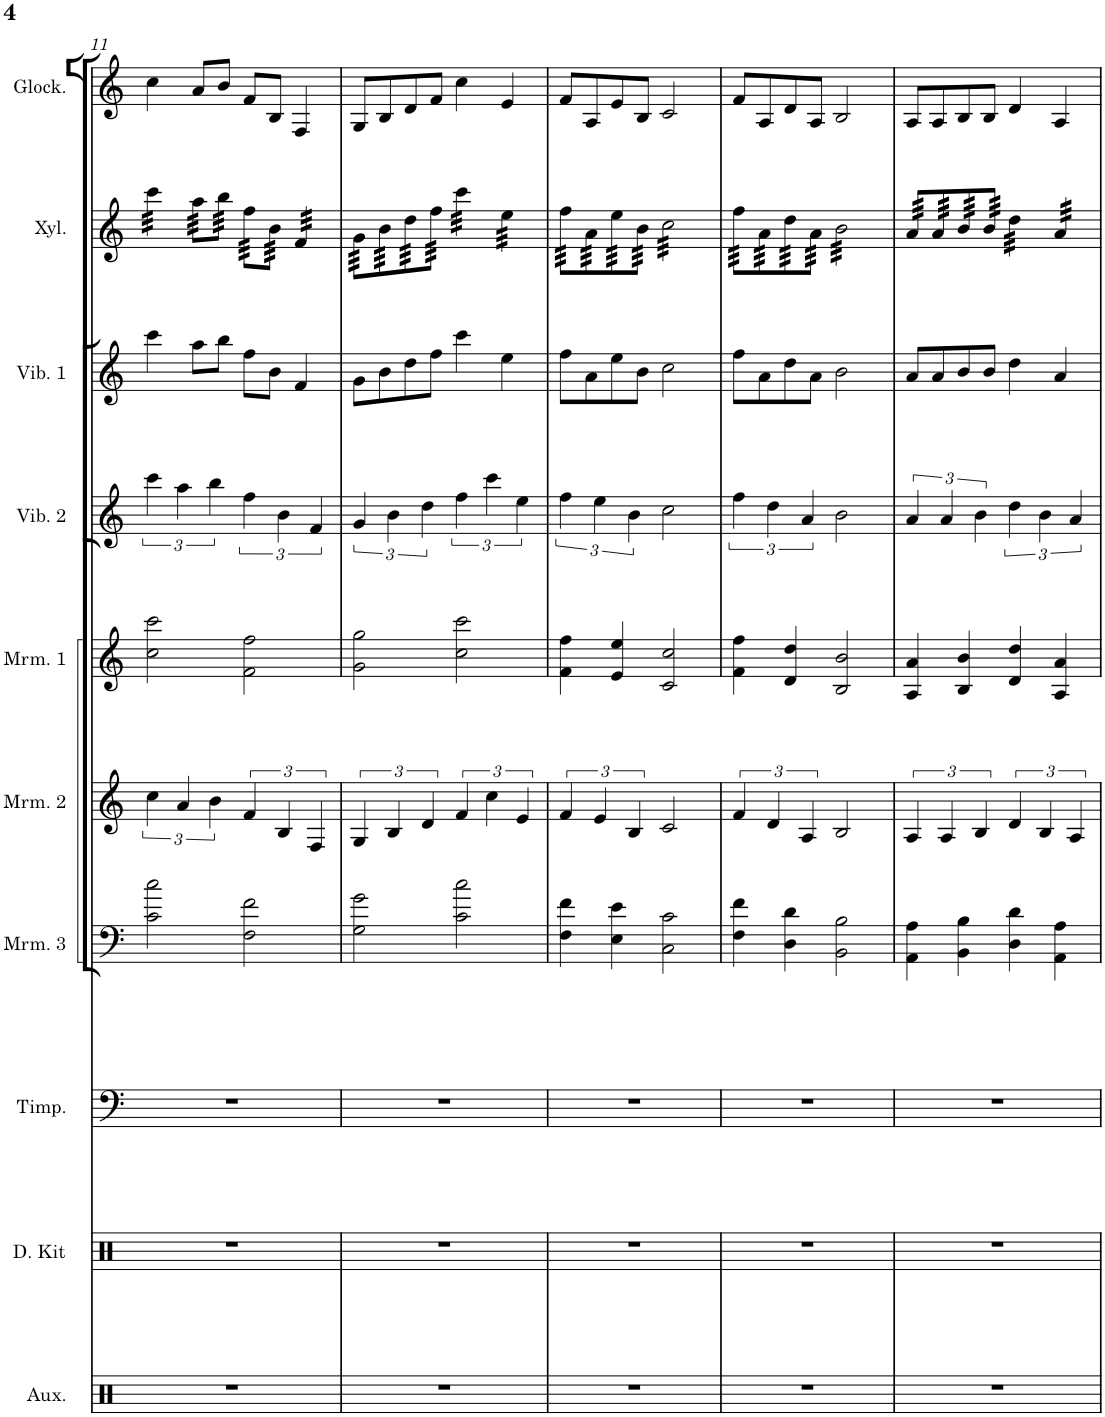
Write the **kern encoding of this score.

**kern	**kern	**kern	**kern	**kern	**kern	**kern	**kern	**kern	**kern
*part10	*part9	*part8	*part7	*part6	*part5	*part4	*part3	*part2	*part1
*staff10	*staff9	*staff8	*staff7	*staff6	*staff5	*staff4	*staff3	*staff2	*staff1
*I"Aux. Perc.	*I"Drum Kit	*I"Timpani	*I"Marimba 3	*I"Marimba 2	*I"Marimba 1	*I"Vibraphone 2	*I"Vibraphone 1	*I"Xylophone	*I"Glockenspiel
*I'Aux.	*I'D. Kit	*I'Timp.	*I'Mrm. 3	*I'Mrm. 2	*I'Mrm. 1	*I'Vib. 2	*I'Vib. 1	*I'Xyl.	*I'Glock.
!!LO:PB:g=z
*clefX	*clefX	*clefF4	*clefF4	*clefG2	*clefG2	*clefG2	*clefG2	*clefG2	*clefG2
*	*	*	*	*	*	*	*	*Trd-7c-12	*Trd-14c-24
*k[]	*k[]	*k[]	*k[]	*k[]	*k[]	*k[]	*k[]	*k[]	*k[]
*M4/4	*M4/4	*M4/4	*M4/4	*M4/4	*M4/4	*M4/4	*M4/4	*M4/4	*M4/4
=11	=11	=11	=11	=11	=11	=11	=11	=11	=11
*	*	*	*	*	*	*	*	*tremolo	*
1r	1r	1r	2c\ 2cc\	6cc\	2cc\ 2ccc\	6ccc\	4ccc\	32ccc\LLL	4cc\
.	.	.	.	.	.	.	.	32ccc\	.
.	.	.	.	.	.	.	.	32ccc\	.
.	.	.	.	.	.	.	.	32ccc\	.
.	.	.	.	.	.	.	.	32ccc\	.
.	.	.	.	.	.	.	.	32ccc\	.
.	.	.	.	6a/	.	6aa\	.	.	.
.	.	.	.	.	.	.	.	32ccc\	.
.	.	.	.	.	.	.	.	32ccc\JJJ	.
.	.	.	.	.	.	.	8aa\L	64aa\LLLL	8a/L
.	.	.	.	.	.	.	.	64aa\	.
.	.	.	.	.	.	.	.	64aa\	.
.	.	.	.	.	.	.	.	64aa\	.
.	.	.	.	.	.	.	.	64aa\	.
.	.	.	.	.	.	.	.	64aa\	.
.	.	.	.	6b\	.	6bb\	.	.	.
.	.	.	.	.	.	.	.	64aa\	.
.	.	.	.	.	.	.	.	64aa\	.
.	.	.	.	.	.	.	8bb\J	64bb\	8b/J
.	.	.	.	.	.	.	.	64bb\	.
.	.	.	.	.	.	.	.	64bb\	.
.	.	.	.	.	.	.	.	64bb\	.
.	.	.	.	.	.	.	.	64bb\	.
.	.	.	.	.	.	.	.	64bb\	.
.	.	.	.	.	.	.	.	64bb\	.
.	.	.	.	.	.	.	.	64bb\JJJJ	.
.	.	.	2F\ 2f\	6f/	2f\ 2ff\	6ff\	8ff\L	64ff\LLLL	8f/L
.	.	.	.	.	.	.	.	64ff\	.
.	.	.	.	.	.	.	.	64ff\	.
.	.	.	.	.	.	.	.	64ff\	.
.	.	.	.	.	.	.	.	64ff\	.
.	.	.	.	.	.	.	.	64ff\	.
.	.	.	.	.	.	.	.	64ff\	.
.	.	.	.	.	.	.	.	64ff\	.
.	.	.	.	.	.	.	8b\J	64b\	8B/J
.	.	.	.	.	.	.	.	64b\	.
.	.	.	.	.	.	.	.	64b\	.
.	.	.	.	6B/	.	6b\	.	.	.
.	.	.	.	.	.	.	.	64b\	.
.	.	.	.	.	.	.	.	64b\	.
.	.	.	.	.	.	.	.	64b\	.
.	.	.	.	.	.	.	.	64b\	.
.	.	.	.	.	.	.	.	64b\JJJJ	.
.	.	.	.	.	.	.	4f/	32f/LLL	4F/
.	.	.	.	.	.	.	.	32f/	.
.	.	.	.	.	.	.	.	32f/	.
.	.	.	.	6F/	.	6f/	.	.	.
.	.	.	.	.	.	.	.	32f/	.
.	.	.	.	.	.	.	.	32f/	.
.	.	.	.	.	.	.	.	32f/	.
.	.	.	.	.	.	.	.	32f/	.
.	.	.	.	.	.	.	.	32f/JJJ	.
=12	=12	=12	=12	=12	=12	=12	=12	=12	=12
1r	1r	1r	2G\ 2g\	6G/	2g\ 2gg\	6g/	8g\L	64g\LLLL	8G/L
.	.	.	.	.	.	.	.	64g\	.
.	.	.	.	.	.	.	.	64g\	.
.	.	.	.	.	.	.	.	64g\	.
.	.	.	.	.	.	.	.	64g\	.
.	.	.	.	.	.	.	.	64g\	.
.	.	.	.	.	.	.	.	64g\	.
.	.	.	.	.	.	.	.	64g\	.
.	.	.	.	.	.	.	8b\	64b\	8B/
.	.	.	.	.	.	.	.	64b\	.
.	.	.	.	.	.	.	.	64b\	.
.	.	.	.	6B/	.	6b\	.	.	.
.	.	.	.	.	.	.	.	64b\	.
.	.	.	.	.	.	.	.	64b\	.
.	.	.	.	.	.	.	.	64b\	.
.	.	.	.	.	.	.	.	64b\	.
.	.	.	.	.	.	.	.	64b\	.
.	.	.	.	.	.	.	8dd\	64dd\	8d/
.	.	.	.	.	.	.	.	64dd\	.
.	.	.	.	.	.	.	.	64dd\	.
.	.	.	.	.	.	.	.	64dd\	.
.	.	.	.	.	.	.	.	64dd\	.
.	.	.	.	.	.	.	.	64dd\	.
.	.	.	.	6d/	.	6dd\	.	.	.
.	.	.	.	.	.	.	.	64dd\	.
.	.	.	.	.	.	.	.	64dd\	.
.	.	.	.	.	.	.	8ff\J	64ff\	8f/J
.	.	.	.	.	.	.	.	64ff\	.
.	.	.	.	.	.	.	.	64ff\	.
.	.	.	.	.	.	.	.	64ff\	.
.	.	.	.	.	.	.	.	64ff\	.
.	.	.	.	.	.	.	.	64ff\	.
.	.	.	.	.	.	.	.	64ff\	.
.	.	.	.	.	.	.	.	64ff\JJJJ	.
.	.	.	2c\ 2cc\	6f/	2cc\ 2ccc\	6ff\	4ccc\	32ccc\LLL	4cc\
.	.	.	.	.	.	.	.	32ccc\	.
.	.	.	.	.	.	.	.	32ccc\	.
.	.	.	.	.	.	.	.	32ccc\	.
.	.	.	.	.	.	.	.	32ccc\	.
.	.	.	.	.	.	.	.	32ccc\	.
.	.	.	.	6cc\	.	6ccc\	.	.	.
.	.	.	.	.	.	.	.	32ccc\	.
.	.	.	.	.	.	.	.	32ccc\JJJ	.
.	.	.	.	.	.	.	4ee\	32ee\LLL	4e/
.	.	.	.	.	.	.	.	32ee\	.
.	.	.	.	.	.	.	.	32ee\	.
.	.	.	.	6e/	.	6ee\	.	.	.
.	.	.	.	.	.	.	.	32ee\	.
.	.	.	.	.	.	.	.	32ee\	.
.	.	.	.	.	.	.	.	32ee\	.
.	.	.	.	.	.	.	.	32ee\	.
.	.	.	.	.	.	.	.	32ee\JJJ	.
=13	=13	=13	=13	=13	=13	=13	=13	=13	=13
1r	1r	1r	4F\ 4f\	6f/	4f\ 4ff\	6ff\	8ff\L	64ff\LLLL	8f/L
.	.	.	.	.	.	.	.	64ff\	.
.	.	.	.	.	.	.	.	64ff\	.
.	.	.	.	.	.	.	.	64ff\	.
.	.	.	.	.	.	.	.	64ff\	.
.	.	.	.	.	.	.	.	64ff\	.
.	.	.	.	.	.	.	.	64ff\	.
.	.	.	.	.	.	.	.	64ff\	.
.	.	.	.	.	.	.	8a\	64a\	8A/
.	.	.	.	.	.	.	.	64a\	.
.	.	.	.	.	.	.	.	64a\	.
.	.	.	.	6e/	.	6ee\	.	.	.
.	.	.	.	.	.	.	.	64a\	.
.	.	.	.	.	.	.	.	64a\	.
.	.	.	.	.	.	.	.	64a\	.
.	.	.	.	.	.	.	.	64a\	.
.	.	.	.	.	.	.	.	64a\	.
.	.	.	4E\ 4e\	.	4e/ 4ee/	.	8ee\	64ee\	8e/
.	.	.	.	.	.	.	.	64ee\	.
.	.	.	.	.	.	.	.	64ee\	.
.	.	.	.	.	.	.	.	64ee\	.
.	.	.	.	.	.	.	.	64ee\	.
.	.	.	.	.	.	.	.	64ee\	.
.	.	.	.	6B/	.	6b\	.	.	.
.	.	.	.	.	.	.	.	64ee\	.
.	.	.	.	.	.	.	.	64ee\	.
.	.	.	.	.	.	.	8b\J	64b\	8B/J
.	.	.	.	.	.	.	.	64b\	.
.	.	.	.	.	.	.	.	64b\	.
.	.	.	.	.	.	.	.	64b\	.
.	.	.	.	.	.	.	.	64b\	.
.	.	.	.	.	.	.	.	64b\	.
.	.	.	.	.	.	.	.	64b\	.
.	.	.	.	.	.	.	.	64b\JJJJ	.
.	.	.	2C\ 2c\	2c/	2c/ 2cc/	2cc\	2cc\	32cc\LLL	2c/
.	.	.	.	.	.	.	.	32cc\	.
.	.	.	.	.	.	.	.	32cc\	.
.	.	.	.	.	.	.	.	32cc\	.
.	.	.	.	.	.	.	.	32cc\	.
.	.	.	.	.	.	.	.	32cc\	.
.	.	.	.	.	.	.	.	32cc\	.
.	.	.	.	.	.	.	.	32cc\	.
.	.	.	.	.	.	.	.	32cc\	.
.	.	.	.	.	.	.	.	32cc\	.
.	.	.	.	.	.	.	.	32cc\	.
.	.	.	.	.	.	.	.	32cc\	.
.	.	.	.	.	.	.	.	32cc\	.
.	.	.	.	.	.	.	.	32cc\	.
.	.	.	.	.	.	.	.	32cc\	.
.	.	.	.	.	.	.	.	32cc\JJJ	.
=14	=14	=14	=14	=14	=14	=14	=14	=14	=14
1r	1r	1r	4F\ 4f\	6f/	4f\ 4ff\	6ff\	8ff\L	64ff\LLLL	8f/L
.	.	.	.	.	.	.	.	64ff\	.
.	.	.	.	.	.	.	.	64ff\	.
.	.	.	.	.	.	.	.	64ff\	.
.	.	.	.	.	.	.	.	64ff\	.
.	.	.	.	.	.	.	.	64ff\	.
.	.	.	.	.	.	.	.	64ff\	.
.	.	.	.	.	.	.	.	64ff\	.
.	.	.	.	.	.	.	8a\	64a\	8A/
.	.	.	.	.	.	.	.	64a\	.
.	.	.	.	.	.	.	.	64a\	.
.	.	.	.	6d/	.	6dd\	.	.	.
.	.	.	.	.	.	.	.	64a\	.
.	.	.	.	.	.	.	.	64a\	.
.	.	.	.	.	.	.	.	64a\	.
.	.	.	.	.	.	.	.	64a\	.
.	.	.	.	.	.	.	.	64a\	.
.	.	.	4D\ 4d\	.	4d/ 4dd/	.	8dd\	64dd\	8d/
.	.	.	.	.	.	.	.	64dd\	.
.	.	.	.	.	.	.	.	64dd\	.
.	.	.	.	.	.	.	.	64dd\	.
.	.	.	.	.	.	.	.	64dd\	.
.	.	.	.	.	.	.	.	64dd\	.
.	.	.	.	6A/	.	6a/	.	.	.
.	.	.	.	.	.	.	.	64dd\	.
.	.	.	.	.	.	.	.	64dd\	.
.	.	.	.	.	.	.	8a\J	64a\	8A/J
.	.	.	.	.	.	.	.	64a\	.
.	.	.	.	.	.	.	.	64a\	.
.	.	.	.	.	.	.	.	64a\	.
.	.	.	.	.	.	.	.	64a\	.
.	.	.	.	.	.	.	.	64a\	.
.	.	.	.	.	.	.	.	64a\	.
.	.	.	.	.	.	.	.	64a\JJJJ	.
.	.	.	2BB\ 2B\	2B/	2B/ 2b/	2b\	2b\	32b\LLL	2B/
.	.	.	.	.	.	.	.	32b\	.
.	.	.	.	.	.	.	.	32b\	.
.	.	.	.	.	.	.	.	32b\	.
.	.	.	.	.	.	.	.	32b\	.
.	.	.	.	.	.	.	.	32b\	.
.	.	.	.	.	.	.	.	32b\	.
.	.	.	.	.	.	.	.	32b\	.
.	.	.	.	.	.	.	.	32b\	.
.	.	.	.	.	.	.	.	32b\	.
.	.	.	.	.	.	.	.	32b\	.
.	.	.	.	.	.	.	.	32b\	.
.	.	.	.	.	.	.	.	32b\	.
.	.	.	.	.	.	.	.	32b\	.
.	.	.	.	.	.	.	.	32b\	.
.	.	.	.	.	.	.	.	32b\JJJ	.
=15	=15	=15	=15	=15	=15	=15	=15	=15	=15
1r	1r	1r	4AA\ 4A\	6A/	4A/ 4a/	6a/	8a/L	64a/LLLL	8A/L
.	.	.	.	.	.	.	.	64a/	.
.	.	.	.	.	.	.	.	64a/	.
.	.	.	.	.	.	.	.	64a/	.
.	.	.	.	.	.	.	.	64a/	.
.	.	.	.	.	.	.	.	64a/	.
.	.	.	.	.	.	.	.	64a/	.
.	.	.	.	.	.	.	.	64a/	.
.	.	.	.	.	.	.	8a/	64a/	8A/
.	.	.	.	.	.	.	.	64a/	.
.	.	.	.	.	.	.	.	64a/	.
.	.	.	.	6A/	.	6a/	.	.	.
.	.	.	.	.	.	.	.	64a/	.
.	.	.	.	.	.	.	.	64a/	.
.	.	.	.	.	.	.	.	64a/	.
.	.	.	.	.	.	.	.	64a/	.
.	.	.	.	.	.	.	.	64a/	.
.	.	.	4BB\ 4B\	.	4B/ 4b/	.	8b/	64b/	8B/
.	.	.	.	.	.	.	.	64b/	.
.	.	.	.	.	.	.	.	64b/	.
.	.	.	.	.	.	.	.	64b/	.
.	.	.	.	.	.	.	.	64b/	.
.	.	.	.	.	.	.	.	64b/	.
.	.	.	.	6B/	.	6b\	.	.	.
.	.	.	.	.	.	.	.	64b/	.
.	.	.	.	.	.	.	.	64b/	.
.	.	.	.	.	.	.	8b/J	64b/	8B/J
.	.	.	.	.	.	.	.	64b/	.
.	.	.	.	.	.	.	.	64b/	.
.	.	.	.	.	.	.	.	64b/	.
.	.	.	.	.	.	.	.	64b/	.
.	.	.	.	.	.	.	.	64b/	.
.	.	.	.	.	.	.	.	64b/	.
.	.	.	.	.	.	.	.	64b/JJJJ	.
.	.	.	4D\ 4d\	6d/	4d/ 4dd/	6dd\	4dd\	32dd\LLL	4d/
.	.	.	.	.	.	.	.	32dd\	.
.	.	.	.	.	.	.	.	32dd\	.
.	.	.	.	.	.	.	.	32dd\	.
.	.	.	.	.	.	.	.	32dd\	.
.	.	.	.	.	.	.	.	32dd\	.
.	.	.	.	6B/	.	6b\	.	.	.
.	.	.	.	.	.	.	.	32dd\	.
.	.	.	.	.	.	.	.	32dd\JJJ	.
.	.	.	4AA\ 4A\	.	4A/ 4a/	.	4a/	32a/LLL	4A/
.	.	.	.	.	.	.	.	32a/	.
.	.	.	.	.	.	.	.	32a/	.
.	.	.	.	6A/	.	6a/	.	.	.
.	.	.	.	.	.	.	.	32a/	.
.	.	.	.	.	.	.	.	32a/	.
.	.	.	.	.	.	.	.	32a/	.
.	.	.	.	.	.	.	.	32a/	.
.	.	.	.	.	.	.	.	32a/JJJ	.
*	*	*	*	*	*	*	*	*Xtremolo	*
=	=	=	=	=	=	=	=	=	=
*-	*-	*-	*-	*-	*-	*-	*-	*-	*-
